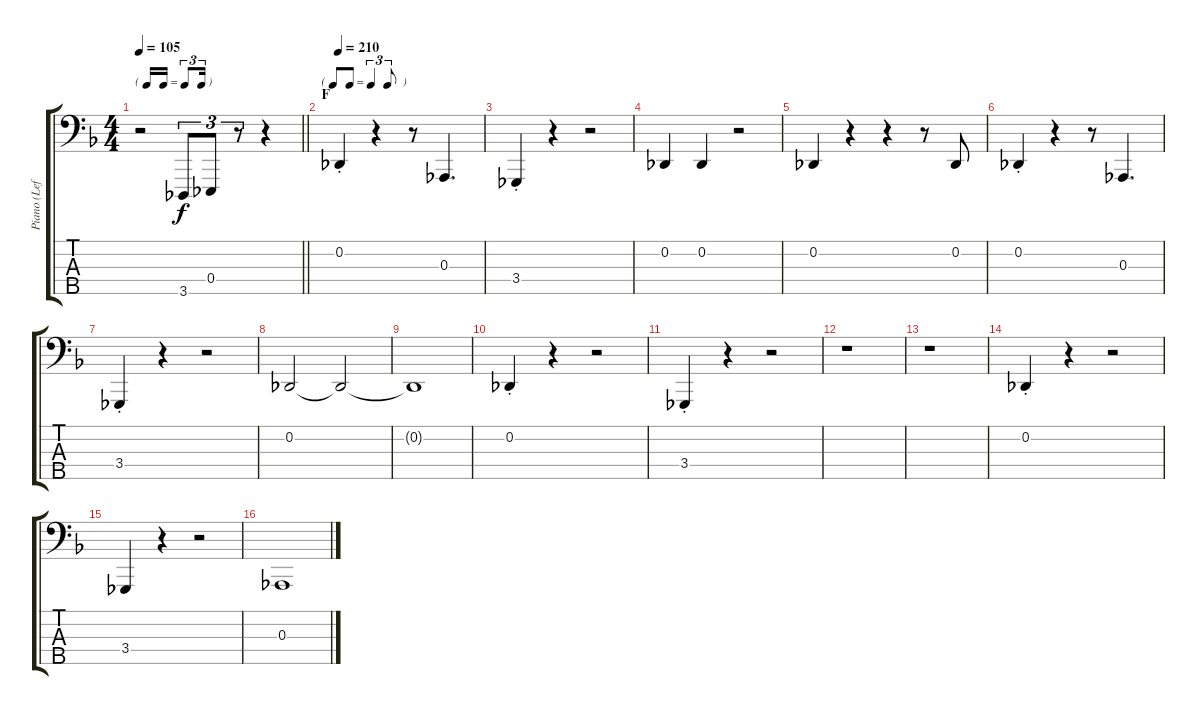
\track ("Piano (Left Hand)" "Piano (Lef") {instrument acousticgrandpiano}
\staff {score tabs}
\tuning (Gb2 Db2 Ab1 Eb1 Bb0) {hide}
\ts (4 4)
\tf triplet16th
\tempo 105
\clef f4
\barLineRight lightlight
\ks f
r.2{dy f} 3.5.8{tu (3 2)} 0.4.8{tu (3 2)} r.8{tu (3 2)} r.4 |
\tf triplet8th
\section ("" "F")
\tempo 210
0.2{st}.4 r.4 r.8 0.3.4{d} |
3.4{st}.4 r.4 r.2 |
0.2.4 0.2.4 r.2 |
0.2.4 r.4 r.4 r.8 0.2.8 |
0.2{st}.4 r.4 r.8 0.3.4{d} |
3.4{st}.4 r.4 r.2 |
0.2.2 0.2{t}.2 |
0.2{t}.1 |
0.2{st}.4 r.4 r.2 |
3.4{st}.4 r.4 r.2 |
r.1 |
r.1 |
0.2{st}.4 r.4 r.2 |
3.4.4 r.4 r.2 |
0.3.1
